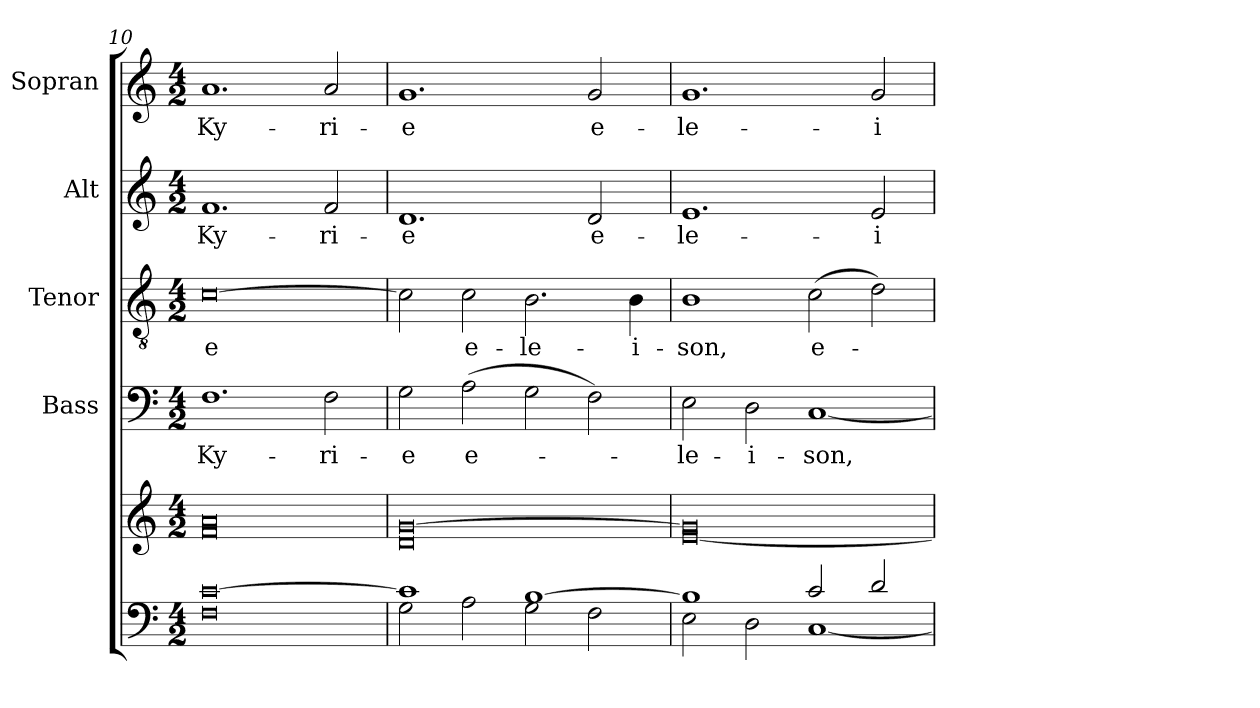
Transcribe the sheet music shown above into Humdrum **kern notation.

**kern	**kern	**kern	**text	**kern	**text	**kern	**text	**kern	**text
*part5	*part5	*part4	*part4	*part3	*part3	*part2	*part2	*part1	*part1
*staff6	*staff5	*staff4	*staff4	*staff3	*staff3	*staff2	*staff2	*staff1	*staff1
*	*	*I"Bass	*	*I"Tenor	*	*I"Alt	*	*I"Sopran	*
*	*	*I'B.	*	*I'T.	*	*I'A.	*	*I'S.	*
!!LO:LB:g=z
*clefF4	*clefG2	*clefF4	*	*clefGv2	*	*clefG2	*	*clefG2	*
*k[]	*k[]	*k[]	*	*k[]	*	*k[]	*	*k[]	*
*C:	*C:	*C:	*	*C:	*	*C:	*	*C:	*
*M4/2	*M4/2	*M4/2	*	*M4/2	*	*M4/2	*	*M4/2	*
=10	=10	=10	=10	=10	=10	=10	=10	=10	=10
*	*^	*	*	*	*	*	*	*	*
!	!	!	!	!LO:LY:b	!	!LO:LY:b	!	!LO:LY:b	!	!LO:LY:b
0F [0c	0a	0f	1.F	Ky-	[0c	-e	1.f	Ky-	1.a	Ky-
!	!	!	!	!LO:LY:b	!	!	!	!LO:LY:b	!	!LO:LY:b
.	.	.	2F\	-ri-	.	.	2f/	-ri-	2a/	-ri-
=11	=11	=11	=11	=11	=11	=11	=11	=11	=11	=11
*^	*	*	*	*	*	*	*	*	*	*
!	!	!	!	!	!LO:LY:b	!	!	!	!LO:LY:b	!	!LO:LY:b
1c]	2G\	[>0g	0d	2G\	-e	2c\]	.	1.d	-e	1.g	-e
!	!	!	!	!	!LO:LY:b	!	!LO:LY:b	!	!	!	!
.	2A\	.	.	(>2A\	e-	2c\	e-	.	.	.	.
!	!	!	!	!	!	!	!LO:LY:b	!	!	!	!
[>1B	2G\	.	.	2G\	.	2.B\	-le-	.	.	.	.
!	!	!	!	!	!	!	!	!	!LO:LY:b	!	!LO:LY:b
.	2F\	.	.	2F\)	.	.	.	2d/	e-	2g/	e-
!	!	!	!	!	!	!	!LO:LY:b	!	!	!	!
.	.	.	.	.	.	4B\	-i-	.	.	.	.
=12	=12	=12	=12	=12	=12	=12	=12	=12	=12	=12	=12
!	!	!	!	!	!LO:LY:b	!	!LO:LY:b	!	!LO:LY:b	!	!LO:LY:b
1B]	2E\	0g]	[<0e	2E\	-le-	1B	-son,	1.e	-le-	1.g	-le-
!	!	!	!	!	!LO:LY:b	!	!	!	!	!	!
.	2D\	.	.	2D\	-i-	.	.	.	.	.	.
!	!	!	!	!	!LO:LY:b	!	!LO:LY:b	!	!	!	!
2c/	[<1C	.	.	[1C	-son,	(>2c\	e-	.	.	.	.
!	!	!	!	!	!	!	!	!	!LO:LY:b	!	!LO:LY:b
2d/	.	.	.	.	.	2d\)	.	2e/	-i-	2g/	-i-
*v	*v	*	*	*	*	*	*	*	*	*	*
*	*v	*v	*	*	*	*	*	*	*	*
=	=	=	=	=	=	=	=	=	=
*-	*-	*-	*-	*-	*-	*-	*-	*-	*-
